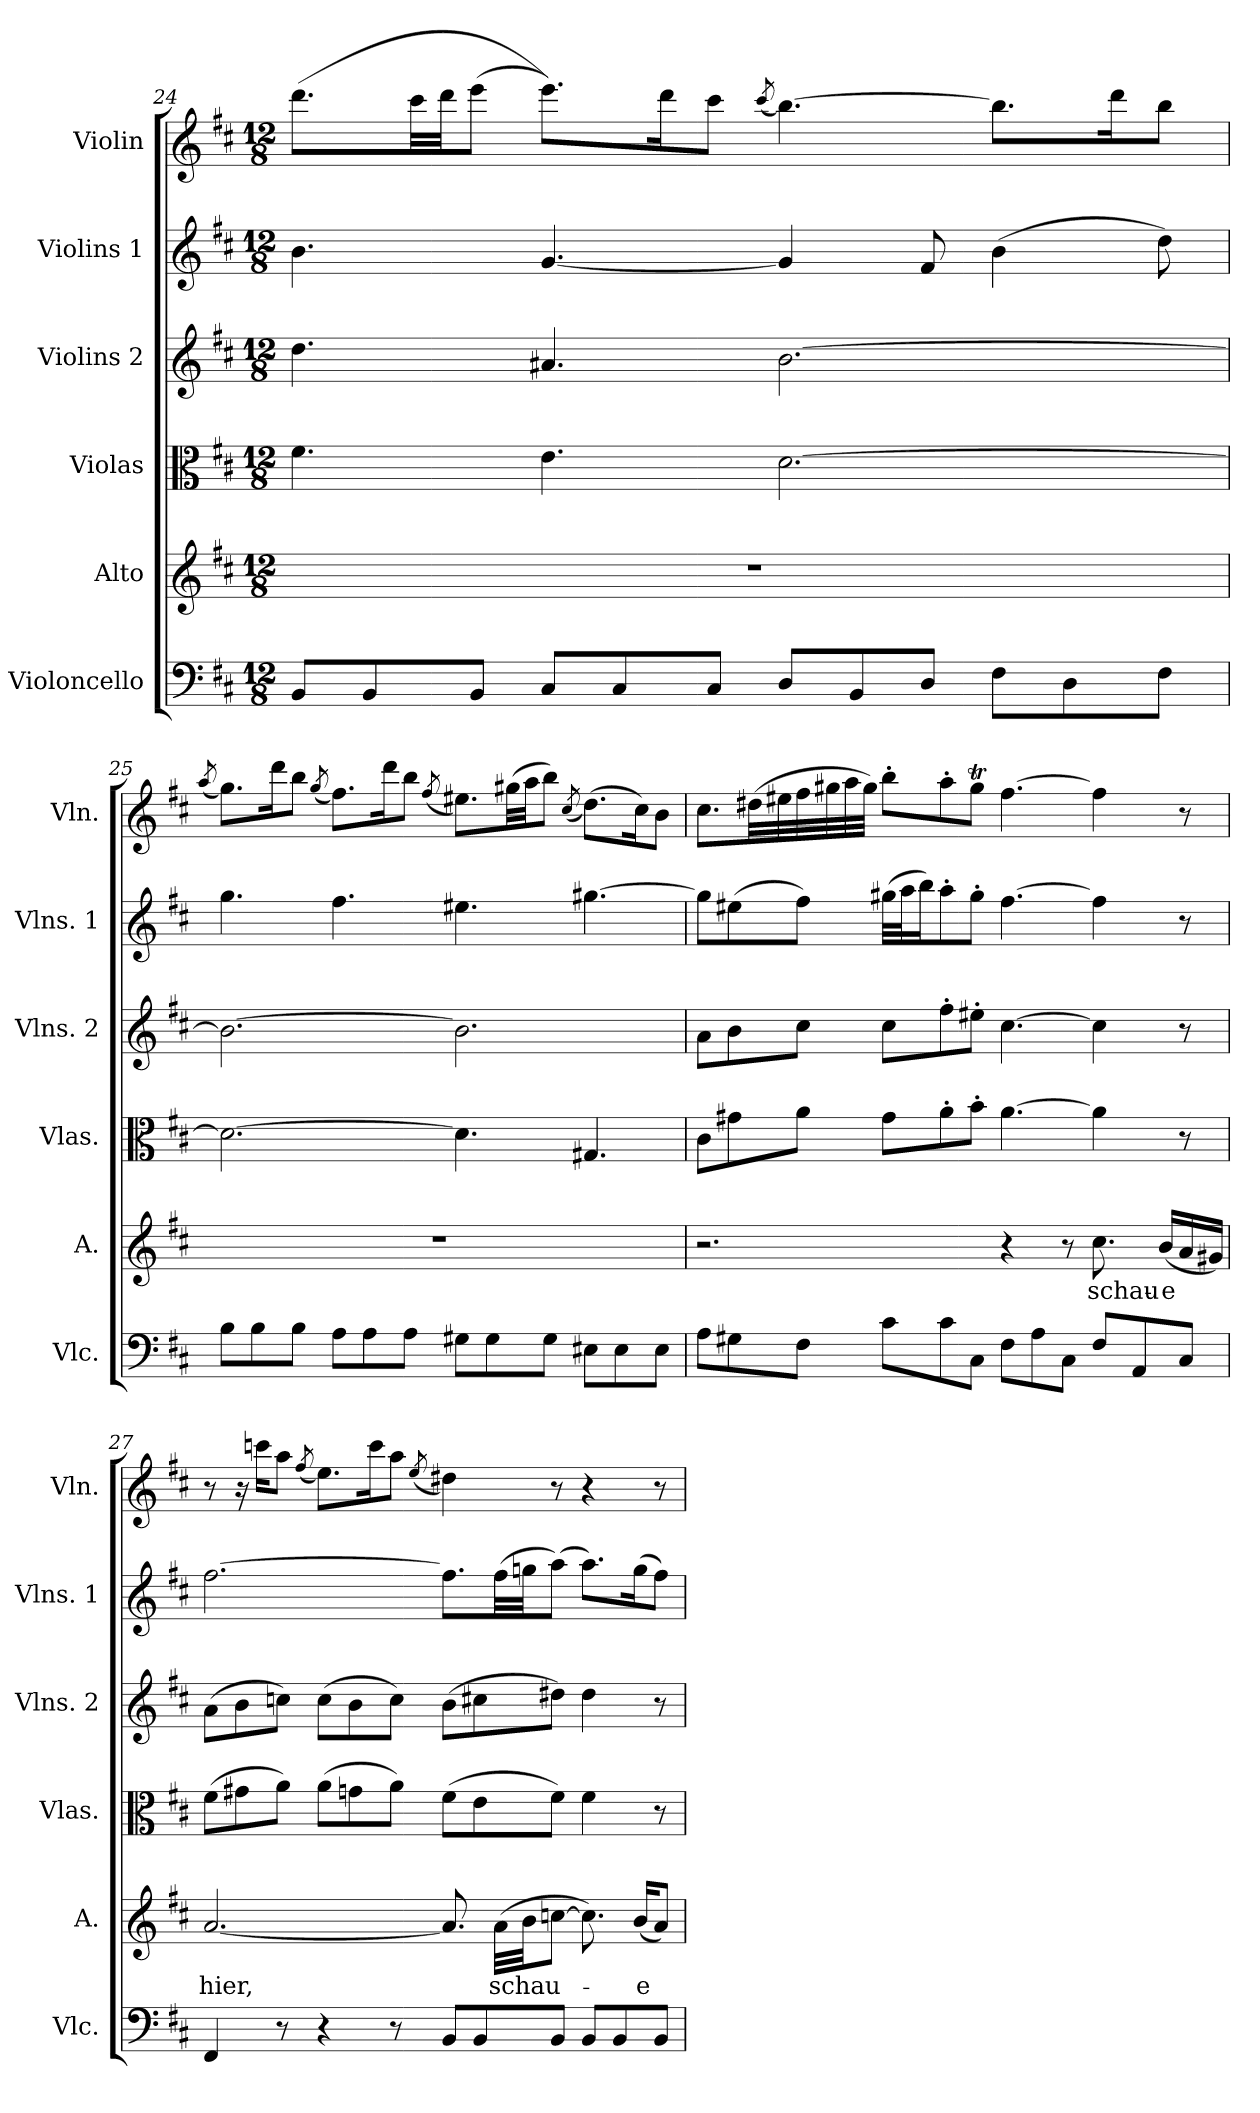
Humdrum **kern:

**kern	**kern	**text	**kern	**kern	**kern	**kern
*part6	*part5	*part5	*part4	*part3	*part2	*part1
*staff6	*staff5	*staff5	*staff4	*staff3	*staff2	*staff1
*I"Violoncello	*I"Alto	*	*I"Violas	*I"Violins 2	*I"Violins 1	*I"Violin
*I'Vlc.	*I'A.	*	*I'Vlas.	*I'Vlns. 2	*I'Vlns. 1	*I'Vln.
!!LO:LB:g=z
*clefF4	*clefG2	*	*clefC3	*clefG2	*clefG2	*clefG2
*k[f#c#]	*k[f#c#]	*	*k[f#c#]	*k[f#c#]	*k[f#c#]	*k[f#c#]
*M12/8	*M12/8	*	*M12/8	*M12/8	*M12/8	*M12/8
=24	=24	=24	=24	=24	=24	=24
8BB/L	1.r	.	4.f#\	4.dd\	4.b\	(8.ddd\L
8BB/	.	.	.	.	.	.
.	.	.	.	.	.	32ccc#\LL
.	.	.	.	.	.	32ddd\JJ
8BB/J	.	.	.	.	.	(8eee\J
8C#/L	.	.	4.e\	4.a#X/	[4.g/	8.eee\L))
8C#/	.	.	.	.	.	.
.	.	.	.	.	.	16ddd\K
8C#/J	.	.	.	.	.	8ccc#\J
.	.	.	.	.	.	(8qccc#/
8D/L	.	.	[2.d\	[2.b\	4g/]	[4.bb\)
8BB/	.	.	.	.	.	.
8D/J	.	.	.	.	8f#/	.
8F#\L	.	.	.	.	(4b\	8.bb\L]
8D\	.	.	.	.	.	.
.	.	.	.	.	.	16ddd\K
8F#\J	.	.	.	.	8dd\)	8bb\J
=25	=25	=25	=25	=25	=25	=25
.	.	.	.	.	.	(8qaa/
8B\L	1.r	.	2.d\_	2.b\_	4.gg\	8.gg\L)
8B\	.	.	.	.	.	.
.	.	.	.	.	.	16ddd\K
8B\J	.	.	.	.	.	8bb\J
.	.	.	.	.	.	(8qgg/
8A\L	.	.	.	.	4.ff#\	8.ff#\L)
8A\	.	.	.	.	.	.
.	.	.	.	.	.	16ddd\K
8A\J	.	.	.	.	.	8bb\J
.	.	.	.	.	.	(8qff#/
8G#X\L	.	.	4.d\]	2.b\]	4.ee#X\	8.ee#X\L)
8G#\	.	.	.	.	.	.
.	.	.	.	.	.	(32gg#X\LL
.	.	.	.	.	.	32aa\JJ
8G#\J	.	.	.	.	.	8bb\J)
.	.	.	.	.	.	(8qcc#/
8E#X\L	.	.	4.G#X/	.	[4.gg#X\	(8.dd\L)
8E#\	.	.	.	.	.	.
.	.	.	.	.	.	16cc#\K)
8E#\J	.	.	.	.	.	8b\J
!!LO:PB:g=z
=26	=26	=26	=26	=26	=26	=26
8A\L	2.r	.	8c#\L	8a\L	8gg#\L]	8.cc#\L
8G#X\	.	.	8g#X\	8b\	(8ee#X\	.
.	.	.	.	.	.	(32dd#X\LL
.	.	.	.	.	.	32ee#X\
8F#\J	.	.	8a\J	8cc#\J	8ff#\J)	32ff#\
.	.	.	.	.	.	32gg#X\
.	.	.	.	.	.	32aa\
.	.	.	.	.	.	32gg#\JJJ)
8c#\L	.	.	8g#\L	8cc#\L	(32gg#X\LLL	8bb'\L
.	.	.	.	.	32aa\J	.
.	.	.	.	.	16bb\J)	.
8c#\	.	.	8a'\	8ff#'\	8aa'\	8aa'\
8C#\J	.	.	8b'\J	8ee#X'\J	8gg#'\J	8gg#t\J
8F#\L	4r	.	[4.a\	[4.cc#\	[4.ff#\	[4.ff#\
8A\	.	.	.	.	.	.
8C#\J	8r	.	.	.	.	.
!	!	!LO:LY:b	!	!	!	!
8F#/L	8.cc#\	schau-	4a\]	4cc#\]	4ff#\]	4ff#\]
8AA/	.	.	.	.	.	.
!	!	!LO:LY:b	!	!	!	!
.	(16b/LL	-e	.	.	.	.
8C#/J	16a/	.	8r	8r	8r	8r
.	16g#X/JJ)	.	.	.	.	.
!!LO:LB:g=z
=27	=27	=27	=27	=27	=27	=27
!	!	!LO:LY:b	!	!	!	!
4FF#/	[2.a/	hier,	(8f#\L	(8a\L	[2.ff#\	8r
.	.	.	8g#X\	8b\	.	16r
.	.	.	.	.	.	16cccn\KL
8r	.	.	8a\J)	8ccn\J)	.	8aa\J
.	.	.	.	.	.	(8qff#/
4r	.	.	(8a\L	(8cc\L	.	8.ee\L)
.	.	.	8gn\	8b\	.	.
.	.	.	.	.	.	16ccc\K
8r	.	.	8a\J)	8cc\J)	.	8aa\J
.	.	.	.	.	.	(8qee/
8BB/L	8.a/]	.	(8f#\L	(8b\L	8.ff#\L]	4dd#X\)
8BB/	.	.	8e\	8cc#X\	.	.
!	!	!LO:LY:b	!	!	!	!
.	(32a\LLL	schau-	.	.	(32ff#\LL	.
.	32b\JJ	.	.	.	32ggn\JJ	.
8BB/J	[8ccn\J	.	8f#\J)	8dd#X\J)	(8aa\J)	8r
8BB/L	8.cc\])	.	4f#\	4dd#\	8.aa\L)	4r
8BB/	.	.	.	.	.	.
!	!	!LO:LY:b	!	!	!	!
.	(16b/KL	-e	.	.	(16gg\K	.
8BB/J	8a/J)	.	8r	8r	8ff#\J)	8r
=	=	=	=	=	=	=
*-	*-	*-	*-	*-	*-	*-
